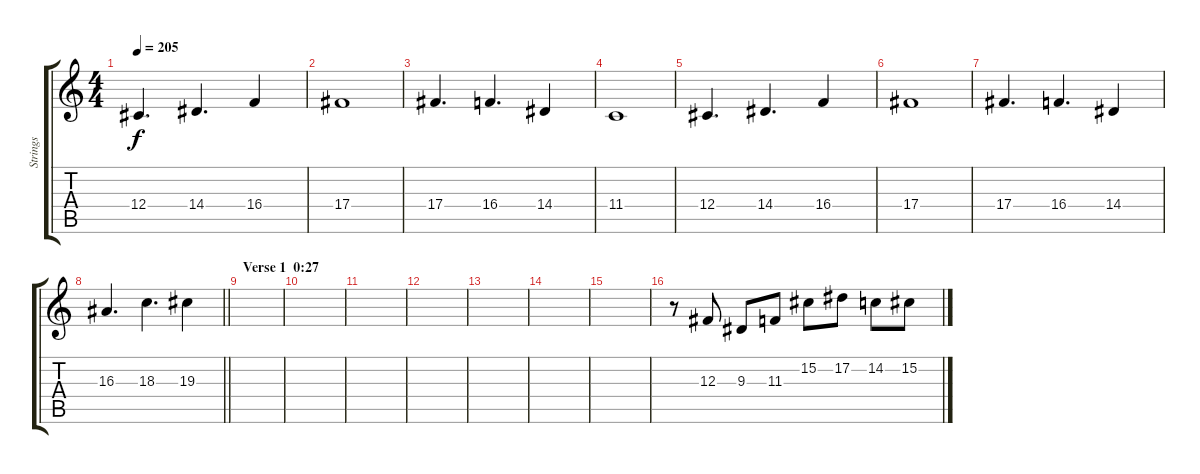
\track ("Strings" "Strings") {instrument stringensemble1}
\staff {score tabs}
\tuning (Eb4 Bb3 Gb3 Db3 Ab2 Db2) {hide}
\ts (4 4)
\tempo 205
\clef g2
\ks c
12.4.4{d dy f} 14.4.4{d} 16.4.4 |
17.4.1 |
17.4.4{d} 16.4.4{d} 14.4.4 |
11.4.1 |
12.4.4{d} 14.4.4{d} 16.4.4 |
17.4.1 |
17.4.4{d} 16.4.4{d} 14.4.4 |
\barLineRight lightlight
16.3.4{d} 18.3.4{d} 19.3.4 |
\section ("" "Verse 1  0:27")
|
|
|
|
|
|
|
r.8 12.3.8 9.3.8 11.3.8 15.2.8 17.2.8 14.2.8 15.2.8
